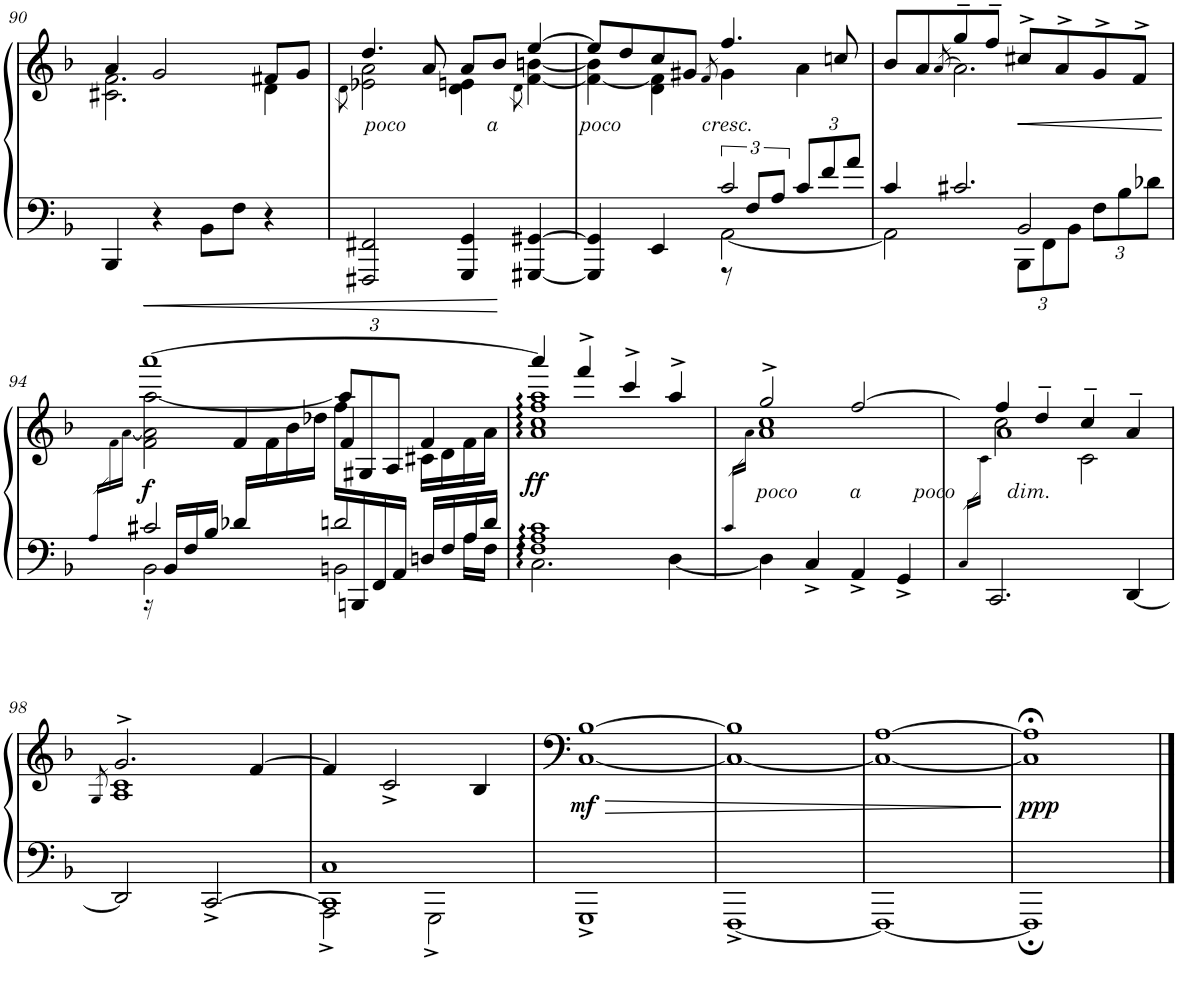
**kern	**kern	**dynam
*part1	*part1	*part1
*staff2	*staff1	*staff1/2
*I"Piano	*	*
*I'Pno.	*	*
!!LO:PB:g=z
*clefF4	*clefG2	*
*k[b-]	*k[b-]	*
*M4/4	*M4/4	*
=90	=90	=90
*	*^	*
4BBB-/	4a/	2.c#X\ 2.f\	.
4r	2g/	.	.
8BB-\L	.	.	.
8F\J	.	.	.
4r	8f#X/L	4d\	.
.	8g/J	.	.
=91	=91	=91	=91
.	8qd\	.	.
!	!LO:TX:b:i:t=poco              a              poco              cresc.	!	!
2FFF#X/ 2FF#X/	4.dd/	2e-X\ 2a\	.
.	8a/	.	.
4GGG/ 4GG/	8a/L	4d\ 4en\	.
.	8b-/J	.	.
.	8qd\	.	.
[4GGG#X/ [4GG#X/	[4ee/	[4f\ [4bn\	.
=92	=92	=92	=92
*^	*	*	*
*	*^	*	*	*
4GGG#/] 4GG#/]	2ryy	2ryy	8ee/L]	4f\_ 4b\]	.
.	.	.	8dd/	.	.
4EE/	.	.	8cc/	4d\ 4f\]	.
.	.	.	8g#X/J	.	.
.	.	.	8qf/	.	.
2c/	[2AA\	12r	4.ff/	4g#\	.
.	.	12F/L	.	.	.
.	.	12A/J	.	.	.
*	*	*Xbrackettup	*	*	*
.	.	12c/L	.	4a\	.
.	.	12f/	.	.	.
.	.	.	8ccn/	.	.
.	.	12a/J	.	.	.
=93	=93	=93	=93	=93	=93
4c/	2AA\]	2ryy	8b-/L	4ryy	.
.	.	.	8a/	.	.
.	.	.	.	[8qa/	.
2.c#X/	.	.	8gg~/	2.a\]	.
.	.	.	8ff~/J	.	.
!	!	!	!	!	!LO:HP:b
.	12BBB-\L	2BB-/	8cc#X^/L	.	<
.	12FF\	.	.	.	.
.	.	.	8a^/	.	.
.	12BB-\J	.	.	.	.
.	12F\L	.	8g^/	.	.
.	12B-\	.	.	.	.
.	.	.	8f^/J	.	.
.	12d-X\J	.	.	.	.
*v	*v	*v	*	*	*
!!LO:LB:g=z
=94	=94	=94	=94
.	.	16qf\_	.
16qA/LL	.	[16qa\JJ	.
*^	*	*	*
*	*^	*	*	*
*	*	*^	*	*	*
*	*	*	*^	*	*	*
!	!	!	!	!	!	!	!LO:HP:b
*	*	*	*	*	*^	*^	*
!	!	!	!	!	!	!	!	!	!LO:DY:n=1:b
1ryy	2c#X/	2BB-\	16r	2..ryy	[1aaa	2f\ 2a\] [2aa\	4ryy	16ryy	< f
*	*	*	*	*	*	*	*v	*v	*
.	.	.	16BB-/LL	.	.	.	.	.
.	.	.	16F/	.	.	.	.	.
.	.	.	16B-/JJ	.	.	.	.	.
.	.	.	16d-X/LL	.	.	.	4f/	.
*	*	*	*	*	*	*	*^	*
.	.	.	4ryy	.	.	.	.	16f\	.
.	.	.	.	.	.	.	.	16b-\	.
.	.	.	.	.	.	.	.	16dd-X\JJ	.
*	*	*	*	*	*	*Xbrackettup	*	*	*
.	2dn/	2BBn\	.	.	.	12aa/L]	4f/	16ff\LL	.
.	.	.	16BBBn/	.	.	.	.	4..ryy	.
.	.	.	.	.	.	12G#X/	.	.	.
.	.	.	16FF/	.	.	.	.	.	.
.	.	.	.	.	.	12A/J	.	.	.
.	.	.	16AA/JJ	.	.	.	.	.	.
.	.	.	16Dn/LL	.	.	16c#X\LL	4f/	.	.
.	.	.	16F/	.	.	16d\	.	.	.
.	.	.	16A/	16A\LL	.	16f\	.	.	.
.	.	.	16d/JJ	16F\JJ	.	16a\JJ	.	.	.
*v	*v	*v	*v	*v	*	*	*	*	*
*	*v	*v	*v	*v	*
.	.	[
=95	=95	=95
*^	*^	*
!	!	!	!	!LO:DY:b
1F 1A 1c	2.C:\	4aaa/]	1a 1cc 1ff 1aa	ff
.	.	4fff^/	.	.
.	.	4ccc^/	.	.
.	[4D\	4aa^/	.	.
=96	=96	=96	=96	=96
16qc/LL	.	.	16qa\JJ_	.
!	!	!LO:TX:b:i:t=poco         a         poco         dim.	!	!
1ryy	4D\]	2gg^/	1a 1cc	.
.	4C^/	.	.	.
.	4AA^/	[2ff/	.	.
.	4GG^/	.	.	.
=97	=97	=97	=97	=97
16qC/LL	.	.	16qc\JJ	.
*	*	*	*^	*
1ryy	2.CC/	4ff/]	2cc\	1a	.
.	.	4dd~/	.	.	.
.	.	4cc~/	2c\	.	.
.	[4DD/	4a~/	.	.	.
*v	*v	*	*	*	*
*	*v	*v	*v	*
!!LO:LB:g=z
=98	=98	=98
.	8qG/	.
*	*^	*
2DD/]	2.g^/	1A 1c	.
[2CC^/	.	.	.
.	[4f/	.	.
*	*v	*v	*
=99	=99	=99
*^	*	*
1CC] 1C	2AAA^\	4f/]	.
.	.	2c^/	.
.	2GGG^\	.	.
.	.	4B-/	.
*v	*v	*	*
=100	=100	=100
!	!	!LO:DY:b
1GGG^	[1C [1B-	mf
=101	=101	=101
[1FFF^	1C_ 1B-]	.
=102	=102	=102
1FFF_	1C_ [1A	.
.	.	[
=103	=103	=103
!	!	!LO:DY:b
1FFF;]	1C];< 1A];<	ppp
==	==	==
*-	*-	*-
